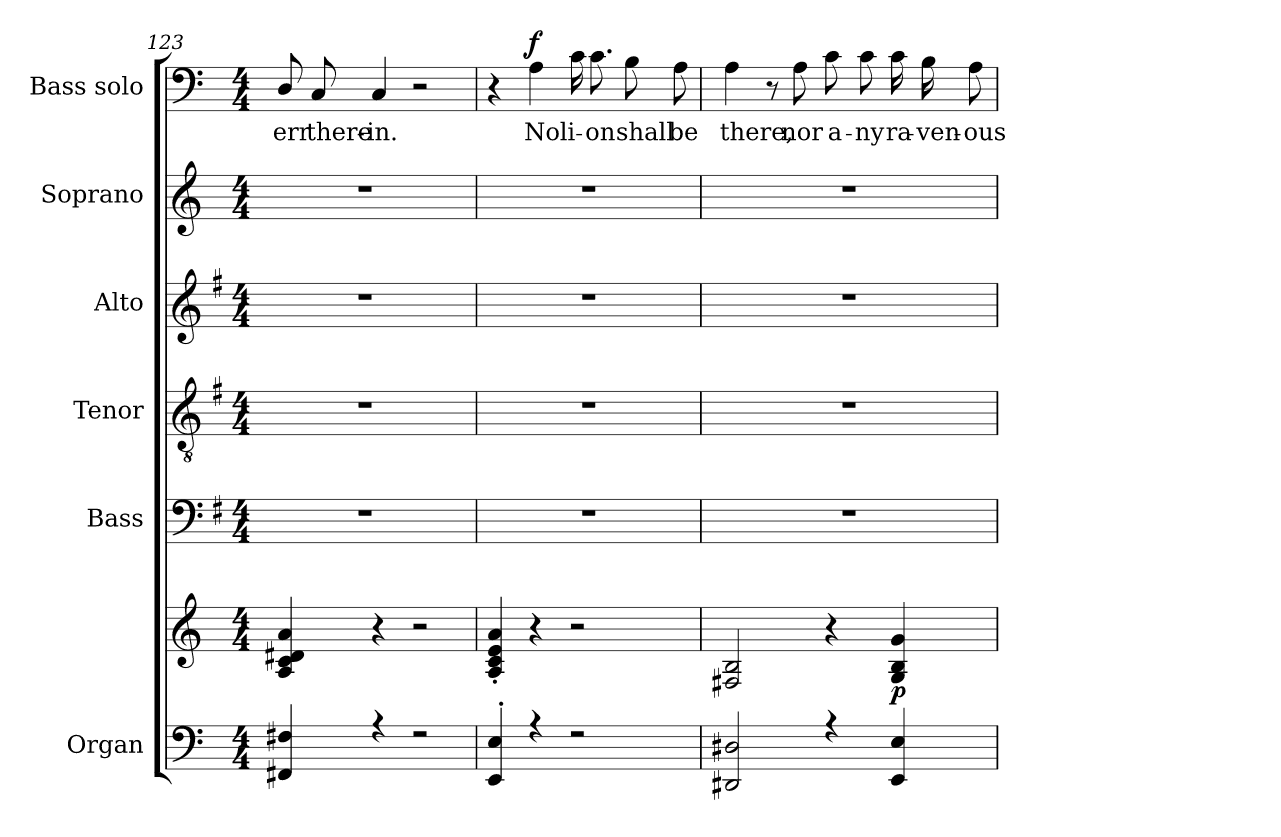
**kern	**kern	**dynam	**kern	**kern	**kern	**kern	**kern	**text	**dynam
*part6	*part6	*part6	*part5	*part4	*part3	*part2	*part1	*part1	*part1
*staff7	*staff6	*staff6/7	*staff5	*staff4	*staff3	*staff2	*staff1	*staff1	*staff1
*I"Organ	*	*	*I"Bass	*I"Tenor	*I"Alto	*I"Soprano	*I"Bass solo	*	*
*	*	*	*I'B	*I'T	*I'A	*I'S	*I'B	*	*
!!LO:LB:g=z
*clefF4	*clefG2	*	*clefF4	*clefGv2	*clefG2	*clefG2	*clefF4	*	*
*k[]	*k[]	*	*k[f#]	*k[f#]	*k[f#]	*k[]	*k[]	*	*
*C:	*C:	*	*G:	*G:	*G:	*C:	*C:	*	*
*M4/4	*M4/4	*	*M4/4	*M4/4	*M4/4	*M4/4	*M4/4	*	*
=123	=123	=123	=123	=123	=123	=123	=123	=123	=123
*^	*	*	*	*	*	*	*	*	*
!	!	!	!	!	!	!	!	!	!LO:LY:b	!
4FF#X/ 4F#X/	1ryy	4A 4c 4d#X 4a	.	1r	1r	1r	1r	8D/	err	.
!	!	!	!	!	!	!	!	!	!LO:LY:b	!
.	.	.	.	.	.	.	.	8C	there-	.
!	!	!	!	!	!	!	!	!	!LO:LY:b	!
4r	.	4r	.	.	.	.	.	4C	-in.	.
2r	.	2r	.	.	.	.	.	2r	.	.
!!LO:LB:g=z
=124	=124	=124	=124	=124	=124	=124	=124	=124	=124	=124
4EE/' 4E/'	1ryy	4A' 4c' 4e' 4a'	.	1r	1r	1r	1r	4r	.	.
!	!	!	!	!	!	!	!	!	!LO:LY:b	!LO:DY:b
4r	.	4r	.	.	.	.	.	4A	No	f
!	!	!	!	!	!	!	!	!	!LO:LY:b	!
2r	.	2r	.	.	.	.	.	16c	li-	.
!	!	!	!	!	!	!	!	!	!LO:LY:b	!
.	.	.	.	.	.	.	.	8.c	-on	.
!	!	!	!	!	!	!	!	!	!LO:LY:b	!
.	.	.	.	.	.	.	.	8B	shall	.
!	!	!	!	!	!	!	!	!	!LO:LY:b	!
.	.	.	.	.	.	.	.	8A	be	.
=125	=125	=125	=125	=125	=125	=125	=125	=125	=125	=125
!	!	!	!	!	!	!	!	!	!LO:LY:b	!
2DD#X/ 2D#X/	1ryy	2F#X 2B	.	1r	1r	1r	1r	4A	there,	.
.	.	.	.	.	.	.	.	8r	.	.
!	!	!	!	!	!	!	!	!	!LO:LY:b	!
.	.	.	.	.	.	.	.	8A	nor	.
!	!	!	!	!	!	!	!	!	!LO:LY:b	!
4r	.	4r	.	.	.	.	.	8c	a-	.
!	!	!	!	!	!	!	!	!	!LO:LY:b	!
.	.	.	.	.	.	.	.	8c	-ny	.
!	!	!	!LO:DY:b	!	!	!	!	!	!LO:LY:b	!
4EE/ 4E/	.	4G 4B 4g	p	.	.	.	.	16c	ra-	.
!	!	!	!	!	!	!	!	!	!LO:LY:b	!
.	.	.	.	.	.	.	.	16B	-ven-	.
!	!	!	!	!	!	!	!	!	!LO:LY:b	!
.	.	.	.	.	.	.	.	8A	-ous	.
*v	*v	*	*	*	*	*	*	*	*	*
=	=	=	=	=	=	=	=	=	=
*-	*-	*-	*-	*-	*-	*-	*-	*-	*-
